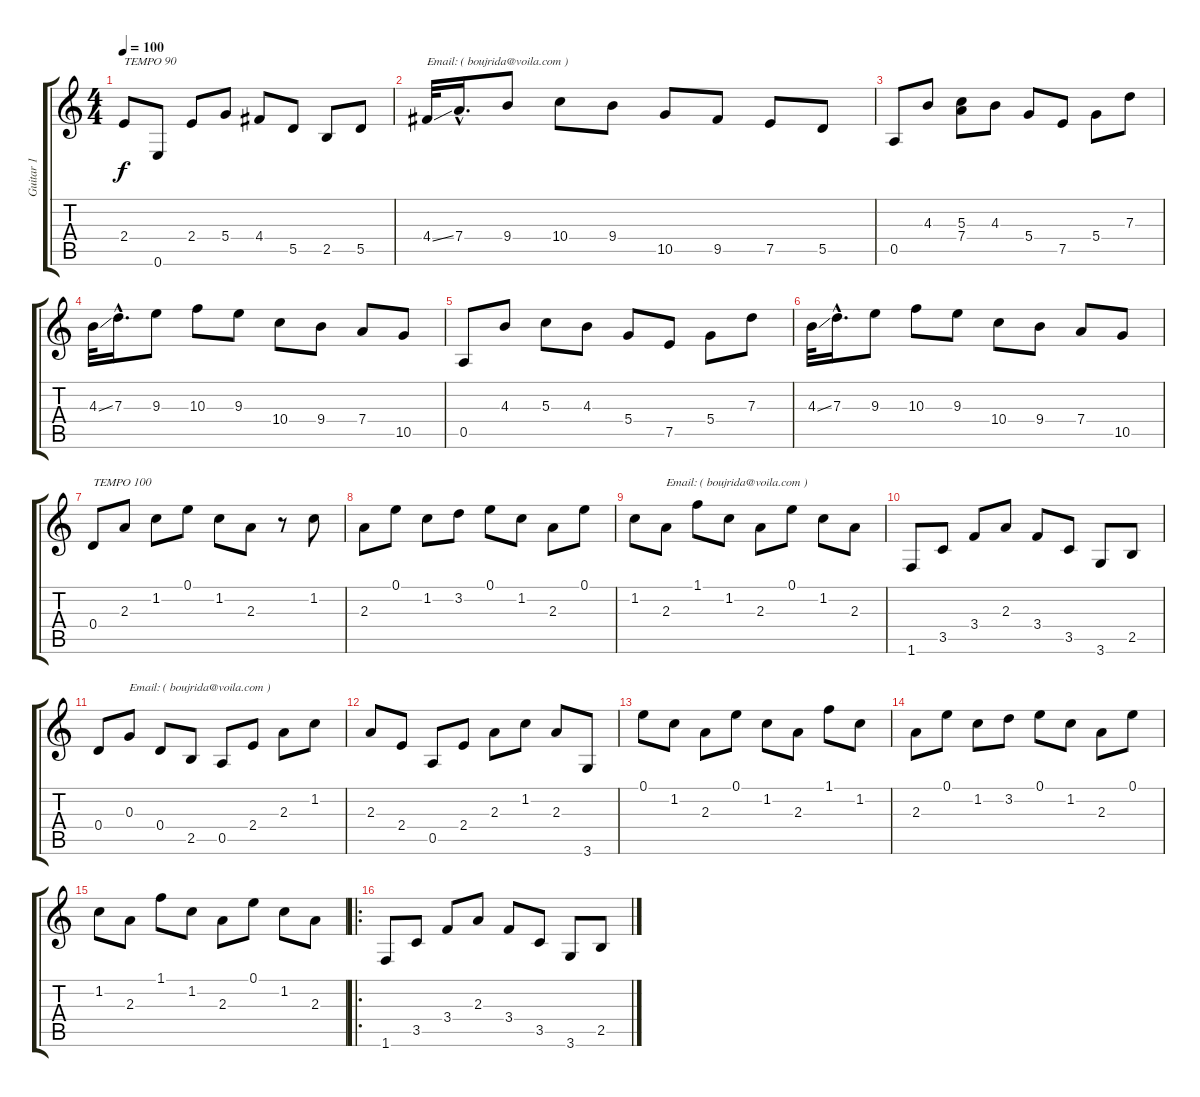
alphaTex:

\track ("Guitar 1" "Guitar 1") {instrument acousticguitarnylon}
\staff {score tabs}
\tuning (E4 B3 G3 D3 A2 E2) {hide}
\ts (4 4)
\tempo 100
\clef g2
\ks c
2.4.8{txt "TEMPO 90" dy f instrument acousticguitarnylon} 0.6.8 2.4.8 5.4.8 4.4.8 5.5.8 2.5.8 5.5.8 |
4.4{ss}.32{txt "Email: ( boujrida@voila.com )"} 7.4{hac}.16{d} 9.4.8 10.4.8 9.4.8 10.5.8 9.5.8 7.5.8 5.5.8 |
0.5.8 4.3.8 (5.3 7.4).8 4.3.8 5.4.8 7.5.8 5.4.8 7.3.8 |
4.3{ss}.32 7.3{hac}.16{d} 9.3.8 10.3.8 9.3.8 10.4.8 9.4.8 7.4.8 10.5.8 |
0.5.8 4.3.8 5.3.8 4.3.8 5.4.8 7.5.8 5.4.8 7.3.8 |
4.3{ss}.32 7.3{hac}.16{d} 9.3.8 10.3.8 9.3.8 10.4.8 9.4.8 7.4.8 10.5.8 |
0.4.8{txt "TEMPO 100"} 2.3.8 1.2.8 0.1.8 1.2.8 2.3.8 r.8 1.2.8 |
2.3.8 0.1.8 1.2.8 3.2.8 0.1.8 1.2.8 2.3.8 0.1.8 |
1.2.8 2.3.8{txt "Email: ( boujrida@voila.com )"} 1.1.8 1.2.8 2.3.8 0.1.8 1.2.8 2.3.8 |
1.6.8 3.5.8 3.4.8 2.3.8 3.4.8 3.5.8 3.6.8 2.5.8 |
0.4.8 0.3.8{txt "Email: ( boujrida@voila.com )"} 0.4.8 2.5.8 0.5.8 2.4.8 2.3.8 1.2.8 |
2.3.8 2.4.8 0.5.8 2.4.8 2.3.8 1.2.8 2.3.8 3.6.8 |
0.1.8 1.2.8 2.3.8 0.1.8 1.2.8 2.3.8 1.1.8 1.2.8 |
2.3.8 0.1.8 1.2.8 3.2.8 0.1.8 1.2.8 2.3.8 0.1.8 |
1.2.8 2.3.8 1.1.8 1.2.8 2.3.8 0.1.8 1.2.8 2.3.8 |
\ro
1.6.8 3.5.8 3.4.8 2.3.8 3.4.8 3.5.8 3.6.8 2.5.8
